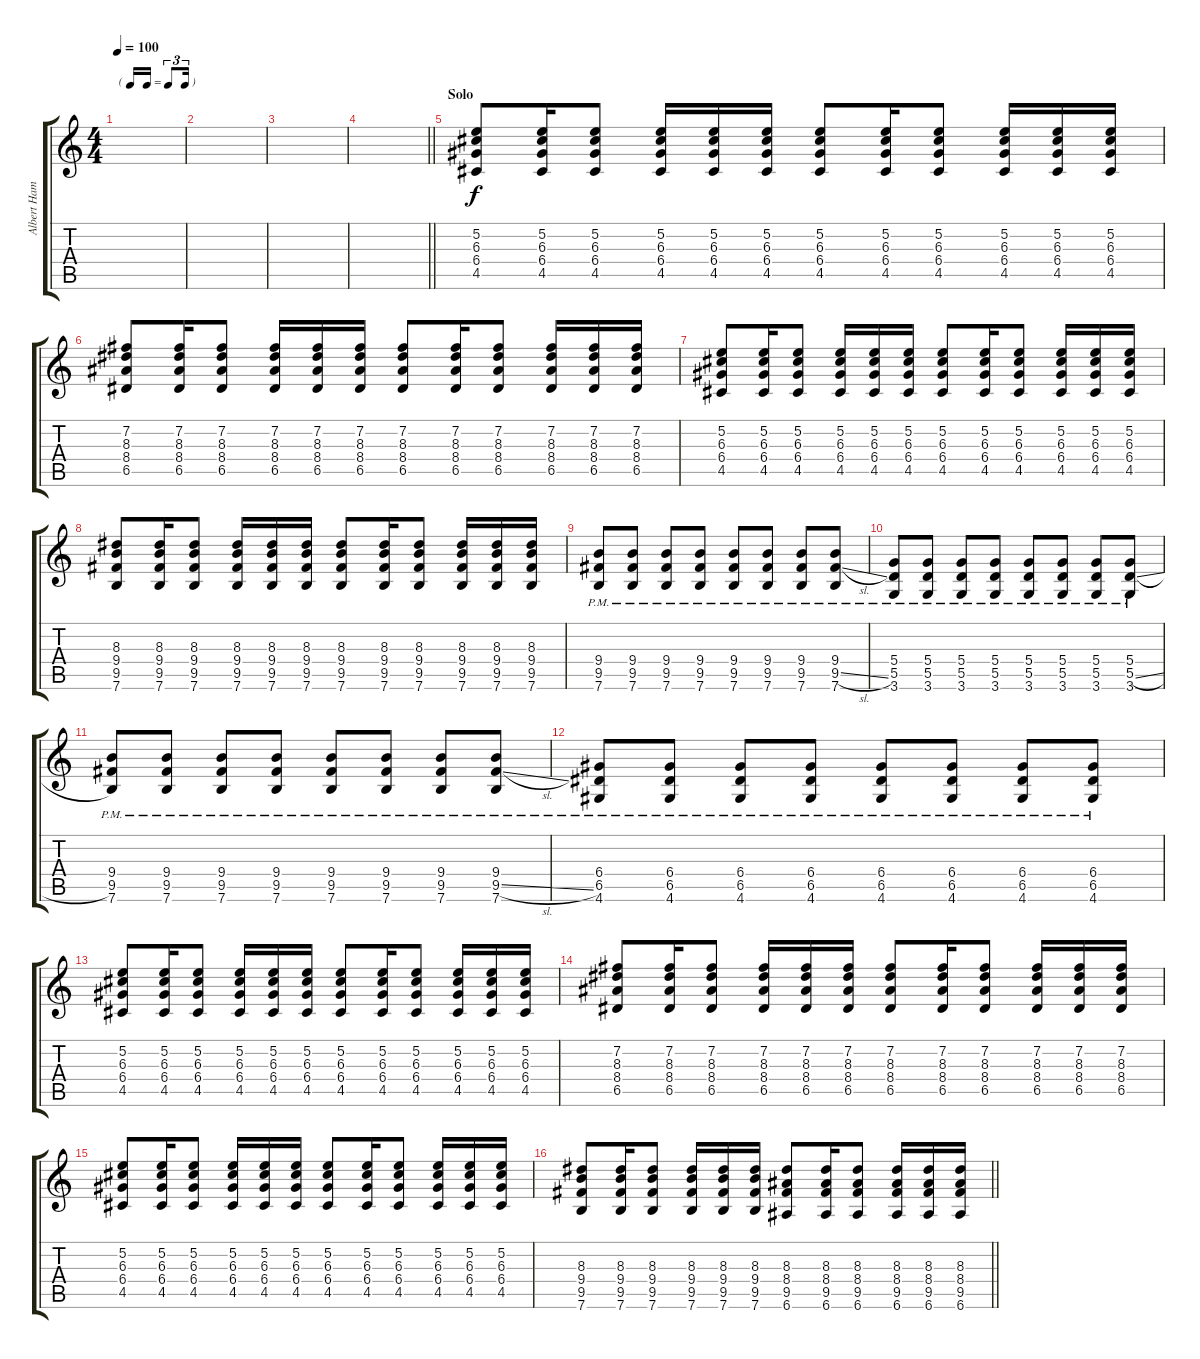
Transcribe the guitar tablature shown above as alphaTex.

\track ("Albert Hammond Jr. (Clean)" "Albert Ham") {instrument electricguitarclean}
\staff {score tabs}
\tuning (E4 B3 G3 D3 A2 E2) {hide}
\ts (4 4)
\tf triplet16th
\tempo 100
\clef g2
\ks c
|
|
|
\barLineRight lightlight
|
\section ("" "Solo")
(5.2 6.3 6.4 4.5).8 (5.2 6.3 6.4 4.5).16 (5.2 6.3 6.4 4.5).8 (5.2 6.3 6.4 4.5).16 (5.2 6.3 6.4 4.5).16 (5.2 6.3 6.4 4.5).16 (5.2 6.3 6.4 4.5).8 (5.2 6.3 6.4 4.5).16 (5.2 6.3 6.4 4.5).8 (5.2 6.3 6.4 4.5).16 (5.2 6.3 6.4 4.5).16 (5.2 6.3 6.4 4.5).16 |
(7.2 8.3 8.4 6.5).8 (7.2 8.3 8.4 6.5).16 (7.2 8.3 8.4 6.5).8 (7.2 8.3 8.4 6.5).16 (7.2 8.3 8.4 6.5).16 (7.2 8.3 8.4 6.5).16 (7.2 8.3 8.4 6.5).8 (7.2 8.3 8.4 6.5).16 (7.2 8.3 8.4 6.5).8 (7.2 8.3 8.4 6.5).16 (7.2 8.3 8.4 6.5).16 (7.2 8.3 8.4 6.5).16 |
(5.2 6.3 6.4 4.5).8 (5.2 6.3 6.4 4.5).16 (5.2 6.3 6.4 4.5).8 (5.2 6.3 6.4 4.5).16 (5.2 6.3 6.4 4.5).16 (5.2 6.3 6.4 4.5).16 (5.2 6.3 6.4 4.5).8 (5.2 6.3 6.4 4.5).16 (5.2 6.3 6.4 4.5).8 (5.2 6.3 6.4 4.5).16 (5.2 6.3 6.4 4.5).16 (5.2 6.3 6.4 4.5).16 |
(8.3 9.4 9.5 7.6).8 (8.3 9.4 9.5 7.6).16 (8.3 9.4 9.5 7.6).8 (8.3 9.4 9.5 7.6).16 (8.3 9.4 9.5 7.6).16 (8.3 9.4 9.5 7.6).16 (8.3 9.4 9.5 7.6).8 (8.3 9.4 9.5 7.6).16 (8.3 9.4 9.5 7.6).8 (8.3 9.4 9.5 7.6).16 (8.3 9.4 9.5 7.6).16 (8.3 9.4 9.5 7.6).16 |
(9.4{pm} 9.5{pm} 7.6{pm}).8 (9.4{pm} 9.5{pm} 7.6{pm}).8 (9.4{pm} 9.5{pm} 7.6{pm}).8 (9.4{pm} 9.5{pm} 7.6{pm}).8 (9.4{pm} 9.5{pm} 7.6{pm}).8 (9.4{pm} 9.5{pm} 7.6{pm}).8 (9.4{pm} 9.5{pm} 7.6{pm}).8 (9.4{pm} 9.5{sl pm} 7.6{pm}).8 |
(5.4{pm} 5.5{pm} 3.6{pm}).8 (5.4{pm} 5.5{pm} 3.6{pm}).8 (5.4{pm} 5.5{pm} 3.6{pm}).8 (5.4{pm} 5.5{pm} 3.6{pm}).8 (5.4{pm} 5.5{pm} 3.6{pm}).8 (5.4{pm} 5.5{pm} 3.6{pm}).8 (5.4{pm} 5.5{pm} 3.6{pm}).8 (5.4{pm} 5.5{sl pm} 3.6{pm}).8 |
(9.4{pm} 9.5{pm} 7.6{pm}).8 (9.4{pm} 9.5{pm} 7.6{pm}).8 (9.4{pm} 9.5{pm} 7.6{pm}).8 (9.4{pm} 9.5{pm} 7.6{pm}).8 (9.4{pm} 9.5{pm} 7.6{pm}).8 (9.4{pm} 9.5{pm} 7.6{pm}).8 (9.4{pm} 9.5{pm} 7.6{pm}).8 (9.4{pm} 9.5{sl pm} 7.6{pm}).8 |
(6.4{pm} 6.5{pm} 4.6{pm}).8 (6.4{pm} 6.5{pm} 4.6{pm}).8 (6.4{pm} 6.5{pm} 4.6{pm}).8 (6.4{pm} 6.5{pm} 4.6{pm}).8 (6.4{pm} 6.5{pm} 4.6{pm}).8 (6.4{pm} 6.5{pm} 4.6{pm}).8 (6.4{pm} 6.5{pm} 4.6{pm}).8 (6.4{pm} 6.5{pm} 4.6{pm}).8 |
(5.2 6.3 6.4 4.5).8 (5.2 6.3 6.4 4.5).16 (5.2 6.3 6.4 4.5).8 (5.2 6.3 6.4 4.5).16 (5.2 6.3 6.4 4.5).16 (5.2 6.3 6.4 4.5).16 (5.2 6.3 6.4 4.5).8 (5.2 6.3 6.4 4.5).16 (5.2 6.3 6.4 4.5).8 (5.2 6.3 6.4 4.5).16 (5.2 6.3 6.4 4.5).16 (5.2 6.3 6.4 4.5).16 |
(7.2 8.3 8.4 6.5).8 (7.2 8.3 8.4 6.5).16 (7.2 8.3 8.4 6.5).8 (7.2 8.3 8.4 6.5).16 (7.2 8.3 8.4 6.5).16 (7.2 8.3 8.4 6.5).16 (7.2 8.3 8.4 6.5).8 (7.2 8.3 8.4 6.5).16 (7.2 8.3 8.4 6.5).8 (7.2 8.3 8.4 6.5).16 (7.2 8.3 8.4 6.5).16 (7.2 8.3 8.4 6.5).16 |
(5.2 6.3 6.4 4.5).8 (5.2 6.3 6.4 4.5).16 (5.2 6.3 6.4 4.5).8 (5.2 6.3 6.4 4.5).16 (5.2 6.3 6.4 4.5).16 (5.2 6.3 6.4 4.5).16 (5.2 6.3 6.4 4.5).8 (5.2 6.3 6.4 4.5).16 (5.2 6.3 6.4 4.5).8 (5.2 6.3 6.4 4.5).16 (5.2 6.3 6.4 4.5).16 (5.2 6.3 6.4 4.5).16 |
\barLineRight lightlight
(8.3 9.4 9.5 7.6).8 (8.3 9.4 9.5 7.6).16 (8.3 9.4 9.5 7.6).8 (8.3 9.4 9.5 7.6).16 (8.3 9.4 9.5 7.6).16 (8.3 9.4 9.5 7.6).16 (8.3 8.4 9.5 6.6).8 (8.3 8.4 9.5 6.6).16 (8.3 8.4 9.5 6.6).8 (8.3 8.4 9.5 6.6).16 (8.3 8.4 9.5 6.6).16 (8.3 8.4 9.5 6.6).16
